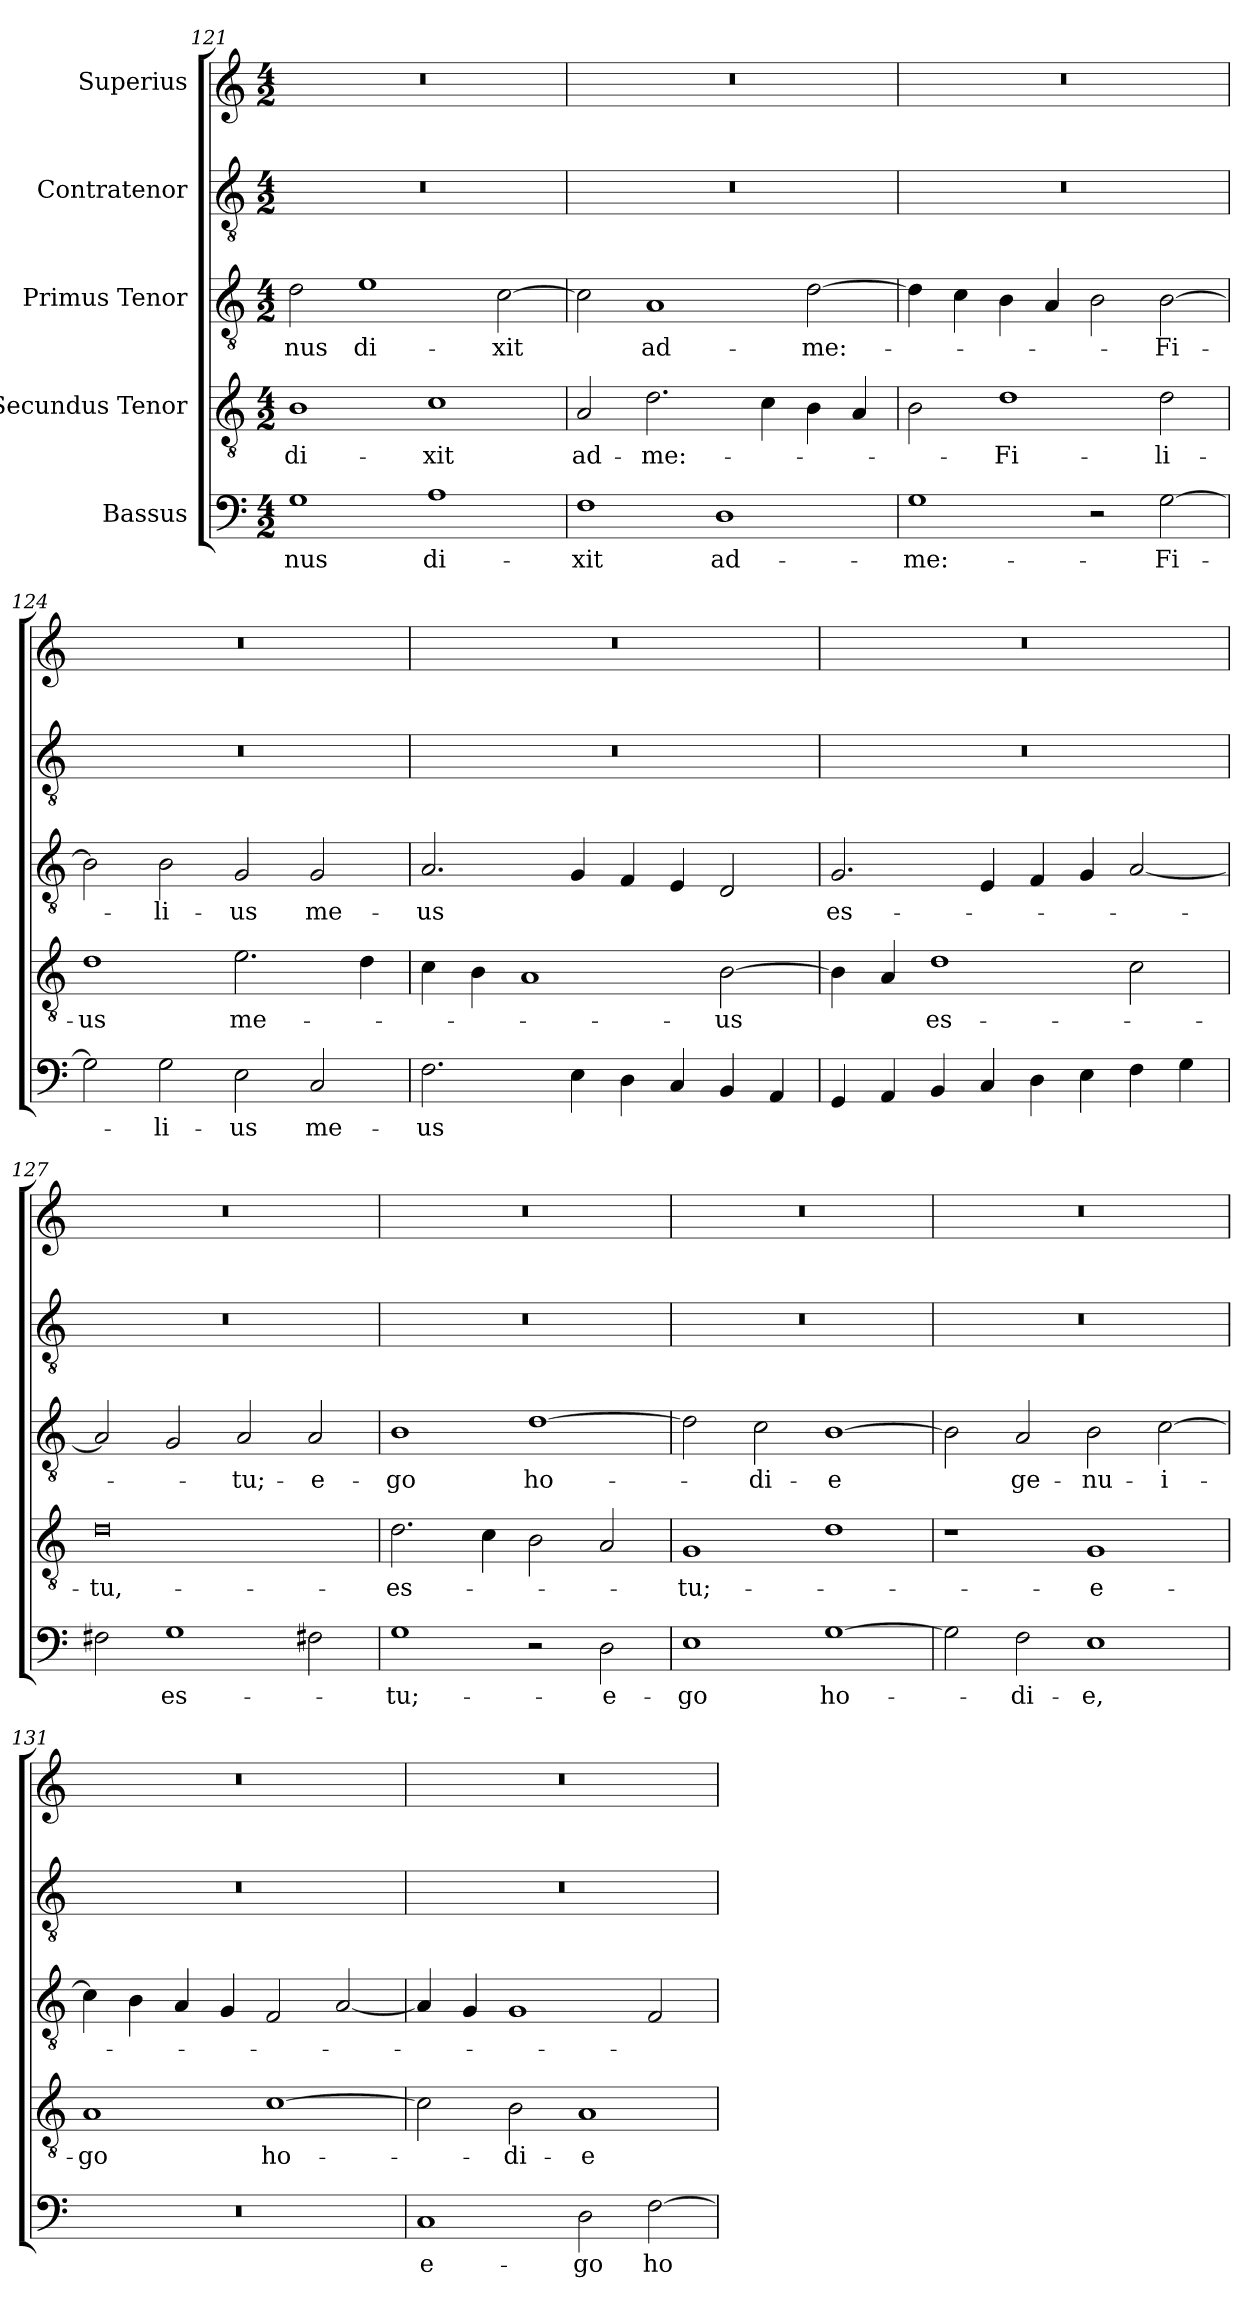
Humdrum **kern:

**kern	**text	**kern	**text	**kern	**text	**kern	**kern
*part5	*part5	*part4	*part4	*part3	*part3	*part2	*part1
*staff5	*staff5	*staff4	*staff4	*staff3	*staff3	*staff2	*staff1
*I"Bassus	*	*I"Secundus Tenor	*	*I"Primus Tenor	*	*I"Contratenor	*I"Superius
*clefF4	*	*clefGv2	*	*clefGv2	*	*clefGv2	*clefG2
*k[]	*	*k[]	*	*k[]	*	*k[]	*k[]
*M4/2	*	*M4/2	*	*M4/2	*	*M4/2	*M4/2
=121	=121	=121	=121	=121	=121	=121	=121
1G\	-nus	1B\	di-	2d\	-nus	0r	0r
.	.	.	.	1e\	di-	.	.
1A\	di-	1c\	-xit	.	.	.	.
.	.	.	.	[2c\	-xit	.	.
=122	=122	=122	=122	=122	=122	=122	=122
1F\	-xit	2A/	ad-	2c\]	.	0r	0r
.	.	2.d\	me:-	1A/	ad-	.	.
1D\	ad-	.	.	.	.	.	.
.	.	4c\	.	.	.	.	.
.	.	4B\	.	[2d\	me:-	.	.
.	.	4A/	.	.	.	.	.
=123	=123	=123	=123	=123	=123	=123	=123
1G\	me:-	2B\	.	4d\]	.	0r	0r
.	.	.	.	4c\	.	.	.
.	.	1d\	Fi-	4B\	.	.	.
.	.	.	.	4A/	.	.	.
2r	.	.	.	2B\	.	.	.
[2G\	Fi-	2d\	-li-	[2B\	Fi-	.	.
=124	=124	=124	=124	=124	=124	=124	=124
2G\]	.	1d\	-us	2B\]	.	0r	0r
2G\	-li-	.	.	2B\	-li-	.	.
2E\	-us	2.e\	me-	2G/	-us	.	.
2C/	me-	.	.	2G/	me-	.	.
.	.	4d\	.	.	.	.	.
=125	=125	=125	=125	=125	=125	=125	=125
2.F\	-us	4c\	.	2.A/	-us	0r	0r
.	.	4B\	.	.	.	.	.
.	.	1A/	.	.	.	.	.
4E\	.	.	.	4G/	.	.	.
4D\	.	.	.	4F/	.	.	.
4C/	.	.	.	4E/	.	.	.
4BB/	.	[2B\	-us	2D/	.	.	.
4AA/	.	.	.	.	.	.	.
=126	=126	=126	=126	=126	=126	=126	=126
4GG/	.	4B\]	.	2.G/	es-	0r	0r
4AA/	.	4A/	.	.	.	.	.
4BB/	.	1d\	es-	.	.	.	.
4C/	.	.	.	4E/	.	.	.
4D\	.	.	.	4F/	.	.	.
4E\	.	.	.	4G/	.	.	.
4F\	.	2c\	.	[2A/	.	.	.
4G\	.	.	.	.	.	.	.
=127	=127	=127	=127	=127	=127	=127	=127
2F#X\	.	0d\	tu,-	2A/]	.	0r	0r
1G\	es-	.	.	2G/	.	.	.
.	.	.	.	2A/	tu;-	.	.
2F#X\	.	.	.	2A/	e-	.	.
=128	=128	=128	=128	=128	=128	=128	=128
1G\	tu;-	2.d\	es-	1B\	-go	0r	0r
.	.	4c\	.	.	.	.	.
2r	.	2B\	.	[1d\	ho-	.	.
2D\	e-	2A/	.	.	.	.	.
=129	=129	=129	=129	=129	=129	=129	=129
1E\	-go	1G/	tu;-	2d\]	.	0r	0r
.	.	.	.	2c\	-di-	.	.
[1G\	ho-	1d\	.	[1B\	-e	.	.
=130	=130	=130	=130	=130	=130	=130	=130
2G\]	.	1r	.	2B\]	.	0r	0r
2F\	-di-	.	.	2A/	ge-	.	.
1E\	-e,	1G/	e-	2B\	-nu-	.	.
.	.	.	.	[2c\	-i-	.	.
=131	=131	=131	=131	=131	=131	=131	=131
0r	.	1A/	-go	4c\]	.	0r	0r
.	.	.	.	4B\	.	.	.
.	.	.	.	4A/	.	.	.
.	.	.	.	4G/	.	.	.
.	.	[1c\	ho-	2F/	.	.	.
.	.	.	.	[2A/	.	.	.
=132	=132	=132	=132	=132	=132	=132	=132
1C/	e-	2c\]	.	4A/]	.	0r	0r
.	.	.	.	4G/	.	.	.
.	.	2B\	-di-	1G/	.	.	.
2D\	-go	1A/	-e	.	.	.	.
[2F\	ho-	.	.	2F/	.	.	.
=	=	=	=	=	=	=	=
*-	*-	*-	*-	*-	*-	*-	*-
